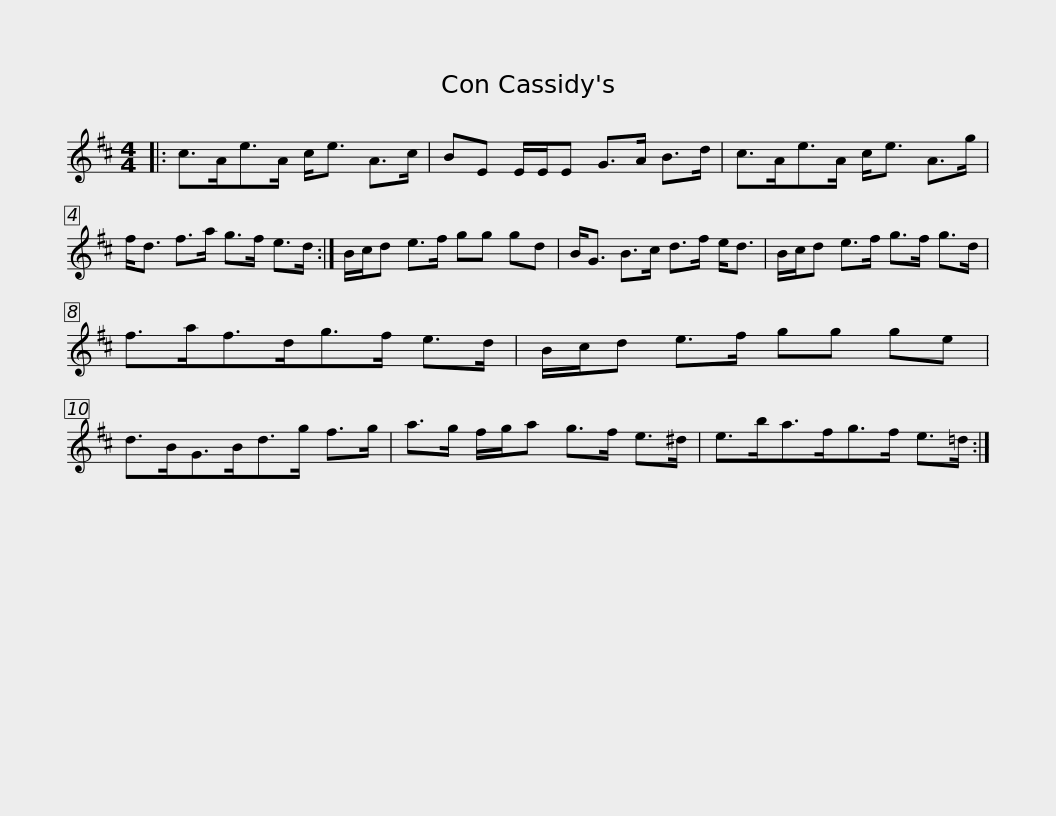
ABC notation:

X:1
L:1/8
M:4/4
I:linebreak $
K:D
V:1 treble
V:1
|: c>Ae>A c<e A>c | BE E/E/E G>A B>d | c>Ae>A c<e A>g | f<d f>a g>f e>d :|$ B/c/d e>f gg gd | %5
 B<G B>c d>f e<d | B/c/d e>f g>f g>d | f>af>dg>f e>d |$ B/c/d e>f gg ge | d>BG>Bd>g f>g | %10
 a>g f/g/a g>f e>^d | e>ba>fg>f e>=d :| %12
